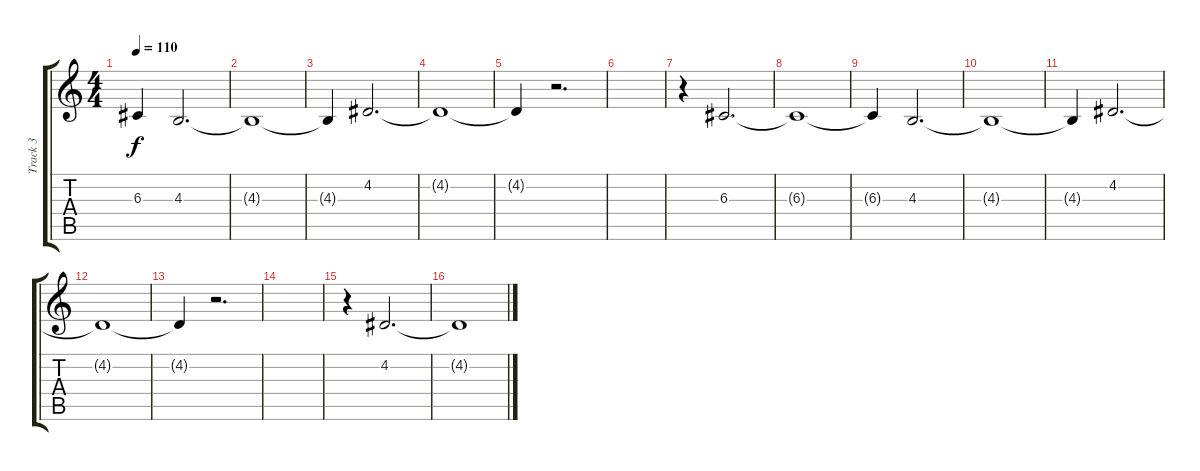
\track ("Track 3" "Track 3") {instrument stringensemble2}
\staff {score tabs}
\tuning (E4 B3 G3 D3 A2 E2) {hide}
\ts (4 4)
\tempo 110
\clef g2
\ks c
6.3{t}.4{dy f} 4.3.2{d} |
4.3{t}.1 |
4.3{t}.4 4.2.2{d} |
4.2{t}.1 |
4.2{t}.4 r.2{d} |
|
r.4 6.3.2{d} |
6.3{t}.1 |
6.3{t}.4 4.3.2{d} |
4.3{t}.1 |
4.3{t}.4 4.2.2{d} |
4.2{t}.1 |
4.2{t}.4 r.2{d} |
|
r.4 4.2.2{d} |
4.2{t}.1
